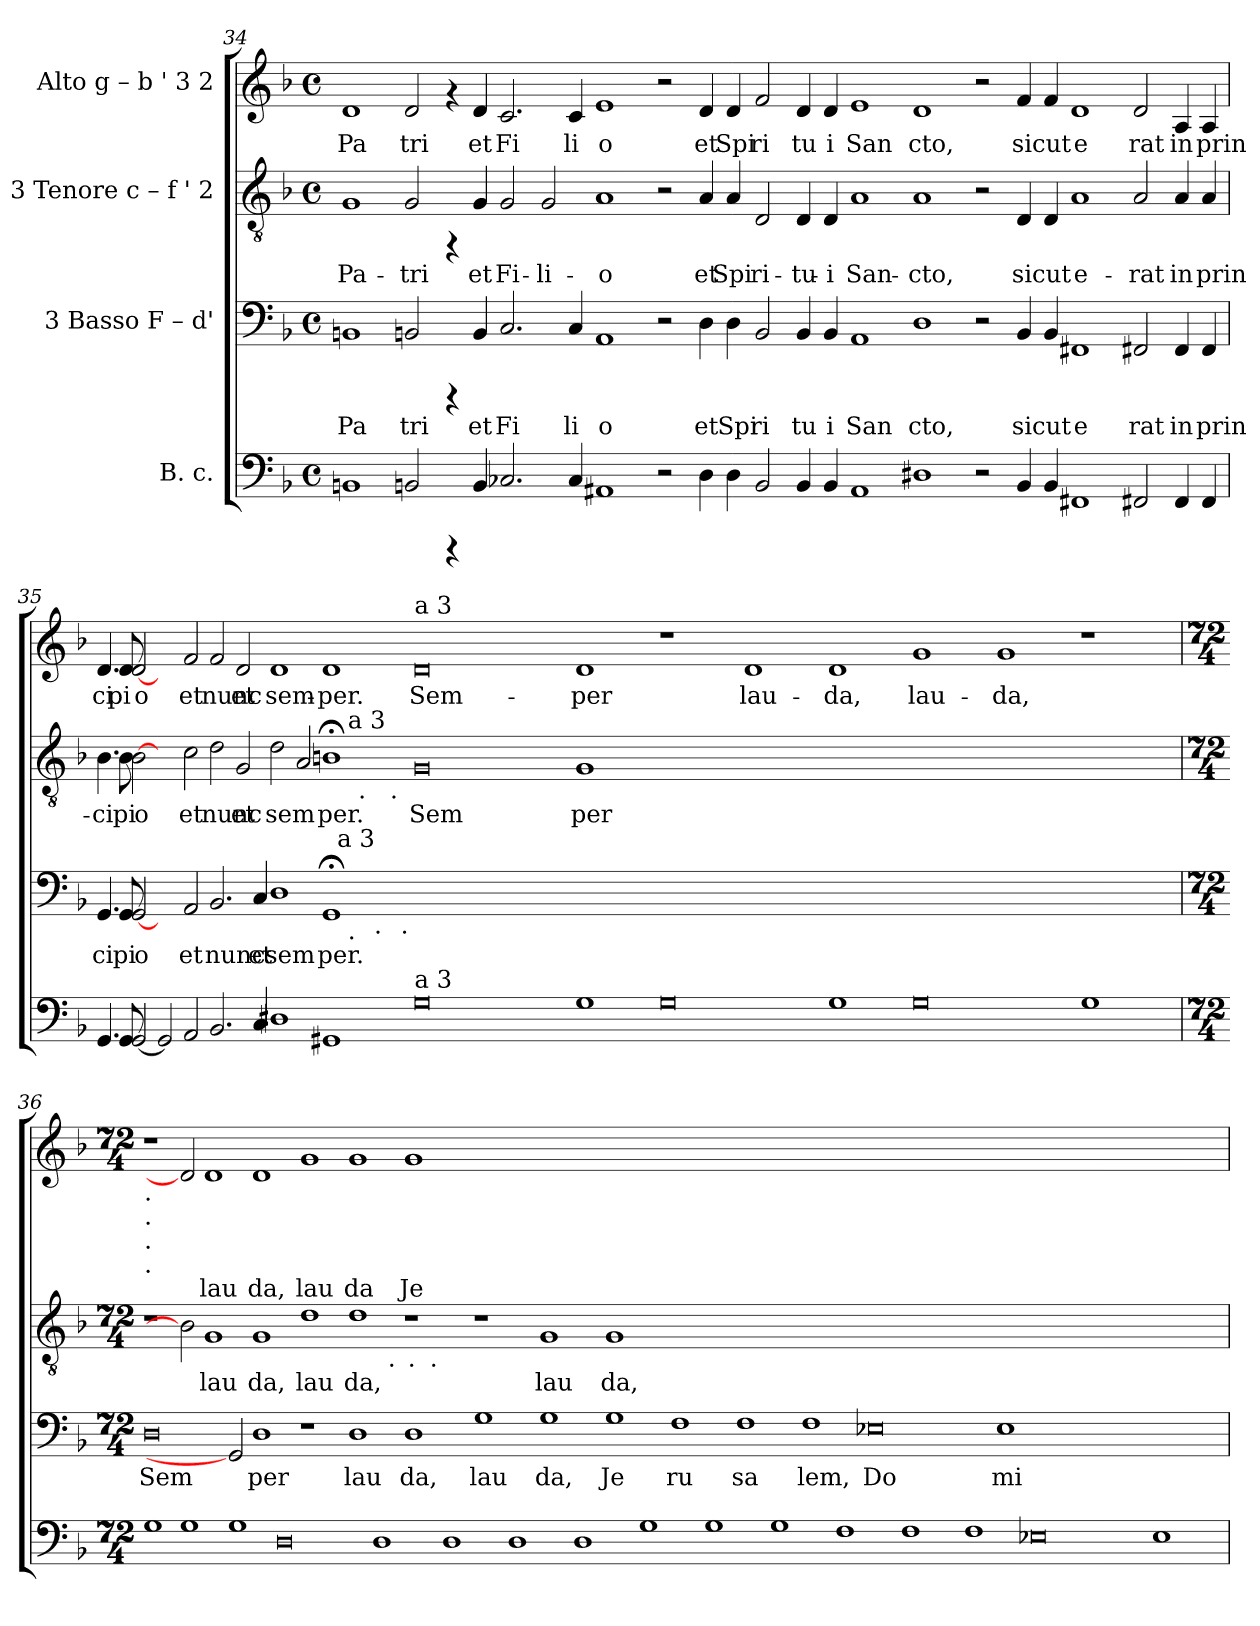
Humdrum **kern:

**kern	**kern	**text	**kern	**text	**kern	**text
*part4	*part3	*part3	*part2	*part2	*part1	*part1
*staff4	*staff3	*staff3	*staff2	*staff2	*staff1	*staff1
*I"B. c.	*I"3  Basso  F – d'	*	*I"3  Tenore  c – f '  2	*	*I"Alto  g – b '  3  2	*
!!LO:LB:g=z
*clefF4	*clefF4	*	*clefGv2	*	*clefG2	*
*k[b-]	*k[b-]	*	*k[b-]	*	*k[b-]	*
*F:	*F:	*	*F:	*	*F:	*
*M4/4	*M4/4	*	*M4/4	*	*M4/4	*
*met(c)	*met(c)	*	*met(c)	*	*met(c)	*
=34	=34	=34	=34	=34	=34	=34
!	!	!LO:LY:b:rj	!	!LO:LY:b:rj	!	!LO:LY:b:rj
1BBn	1BBn	Pa	1G	Pa-	1d	Pa
!	!	!LO:LY:b:rj	!	!LO:LY:b:rj	!	!LO:LY:b:rj
2BBn/	2BBn/	tri	2G/	-tri	2d/	tri
4rCCC	4rCCC	.	4rFF	.	4rf	.
!	!	!LO:LY:b:rj	!	!LO:LY:b:rj	!	!LO:LY:b:rj
4BB/	4BB/	et	4G/	et	4d/	et
!	!	!LO:LY:b:rj	!	!LO:LY:b:rj	!	!LO:LY:b:rj
2.C-/	2.C/	Fi	2G/	Fi-	2.c/	Fi
!	!	!	!	!LO:LY:b:rj	!	!
.	.	.	2G/	-li-	.	.
!	!	!LO:LY:b:rj	!	!	!	!LO:LY:b:rj
4C-/	4C/	li	.	.	4c/	li
!	!	!LO:LY:b:rj	!	!LO:LY:b:rj	!	!LO:LY:b:rj
1AA#	1AA	o	1A	-o	1e	o
2r	2r	.	2r	.	2r	.
!	!	!LO:LY:b:rj	!	!LO:LY:b:rj	!	!LO:LY:b:rj
4D\	4D\	et	4A/	et	4d/	et
!	!	!LO:LY:b:rj	!	!LO:LY:b:rj	!	!LO:LY:b:rj
4D\	4D\	Spi	4A/	Spi-	4d/	Spi
!	!	!LO:LY:b:rj	!	!LO:LY:b:rj	!	!LO:LY:b:rj
2BB/	2BB/	ri	2D/	-ri-	2f/	ri
!	!	!LO:LY:b:rj	!	!LO:LY:b:rj	!	!LO:LY:b:rj
4BB/	4BB/	tu	4D/	-tu-	4d/	tu
!	!	!LO:LY:b:rj	!	!LO:LY:b:rj	!	!LO:LY:b:rj
4BB/	4BB/	i	4D/	-i	4d/	i
!	!	!LO:LY:b:rj	!	!LO:LY:b:rj	!	!LO:LY:b:rj
1AA#	1AA	San	1A	San-	1e	San
!	!	!LO:LY:b:rj	!	!LO:LY:b:rj	!	!LO:LY:b:rj
1D#	1D	cto,	1A	-cto,	1d	cto,
2r	2r	.	2r	.	2r	.
!	!	!LO:LY:b:rj	!	!LO:LY:b:rj	!	!LO:LY:b:rj
4BB/	4BB/	sicut	4D/	sicut	4f/	sicut
!	!	!LO:LY:b:rj	!	!LO:LY:b:rj	!	!LO:LY:b:rj
4BB/	4BB/	.	4D/	.	4f/	.
!	!	!LO:LY:b:rj	!	!LO:LY:b:rj	!	!LO:LY:b:rj
1FF#X	1FF#X	e	1A	e-	1d	e
!	!	!LO:LY:b:rj	!	!LO:LY:b:rj	!	!LO:LY:b:rj
2FF#X/	2FF#X/	rat	2A/	-rat	2d/	rat
!	!	!LO:LY:b:rj	!	!LO:LY:b:rj	!	!LO:LY:b:rj
4FF#/	4FF#/	in	4A/	in	4A/	in
!	!	!LO:LY:b:rj	!	!LO:LY:b:rj	!	!LO:LY:b:rj
4FF#/	4FF#/	prin	4A/	prin-	4A/	prin
!!LO:LB:g=z
=35	=35	=35	=35	=35	=35	=35
!	!	!LO:LY:b:rj	!	!LO:LY:b:rj	!	!LO:LY:b:rj
*	*^	*	*^	*	*	*
*	*	*^	*	*	*^	*	*	*
*	*	*	*^	*	*	*	*^	*	*	*
*	*	*	*	*^	*	*	*	*	*	*	*	*
4.GG/	4.GG/	1ryy	1ryy	1ryy	1ryy	ci	4.B-\	1ryy	1ryy	1ryy	-ci	4.d/	ci-
!	!	!	!	!	!	!LO:LY:b:rj	!	!	!	!	!LO:LY:b:rj	!	!LO:LY:b:rj
8GG/	8GG/	.	.	.	.	pi	8B-\	.	.	.	pi	8d/	-pi-
!	!	!	!	!	!	!LO:LY:b:rj	!	!	!	!	!LO:LY:b:rj	!	!LO:LY:b:rj
[<2GG/	[2GG	.	.	.	.	o	[2B-	.	.	.	o	[2d	-o
2GG/]	2ryy	1ryy	1ryy	1ryy	1ryy	.	2ryy	1ryy	1ryy	4%15ryy	.	2ryy	.
!	!	!	!	!	!	!LO:LY:b:rj	!	!	!	!	!LO:LY:b:rj	!	!LO:LY:b:rj
2AA/	2AA/	.	.	.	.	et	2c\	.	.	.	et	2f/	et
!	!	!	!	!	!	!LO:LY:b:rj	!	!	!	!	!LO:LY:b:rj	!	!LO:LY:b:rj
2.BB-/	2.BB-/	1ryy	1ryy	1ryy	1ryy	nunc	2d\	1ryy	1ryy	.	nunc	2f/	nunc
!	!	!	!	!	!	!	!	!	!	!	!LO:LY:b:rj	!	!LO:LY:b:rj
.	.	.	.	.	.	.	2G/	.	.	.	et	2d/	et
!	!	!	!	!	!	!LO:LY:b:rj	!	!	!	!	!	!	!
4C/	4C/	.	.	.	.	et	.	.	.	.	.	.	.
!	!	!	!	!	!	!LO:LY:b:rj	!	!	!	!	!LO:LY:b:rj	!	!LO:LY:b:rj
1D#	1D	1ryy	1ryy	1ryy	1ryy	sem	2d\	1ryy	1ryy	.	sem	1d	sem-
!	!	!	!	!	!	!	!	!	!	!	!LO:LY:b:rj	!	!
.	.	.	.	.	.	.	2A/	.	.	.	.	.	.
!	!	!	!	!	!	!LO:LY:b:rj	!	!	!	!	!LO:LY:b:rj	!	!LO:LY:b:rj
1GG#	1GG;<	8.ryy	4ryy	2ryy	2ryy	per.	1Bn;<	4ryy	4.ryy	.	per.	1d	-per.
!	!	!LO:TX:a:t=a 3	!	!	!	!	!	!	!	!	!	!	!
.	.	1ryy	.	.	.	.	.	.	.	.	.	.	.
.	.	.	64ryy	.	.	.	.	64ryy	.	.	.	.	.
!	!	!	!	!	!	!	!	!LO:TX:a:t=a 3	!	!	!	!	!
!	!	!	!LO:TX:b:t=.	!	!	!	!	!	!	!	!	!	!
.	.	.	1ryy	.	.	.	.	1ryy	.	.	.	.	.
!	!	!	!	!	!	!	!	!	!LO:TX:b:t=.	!	!	!	!
.	.	.	.	.	.	.	.	.	1ryy	.	.	.	.
.	.	.	.	32ryy	4ryy	.	.	.	.	.	.	.	.
!	!	!	!	!LO:TX:b:t=.	!	!	!	!	!	!	!	!	!
.	.	.	.	1ryy	.	.	.	.	.	.	.	.	.
!	!	!	!	!	!	!	!	!	!	!LO:TX:b:t=.	!	!	!
.	.	.	.	.	16ryy	.	.	.	.	1ryy	.	.	.
.	.	.	.	.	64ryy	.	.	.	.	.	.	.	.
!	!	!	!	!	!LO:TX:b:t=.	!	!	!	!	!	!	!	!
.	.	.	.	.	1ryy	.	.	.	.	.	.	.	.
!	!	!	!	!	!	!	!	!	!	!	!	!LO:TX:a:t=a 3	!
!LO:TX:a:t=a 3	!	!	!	!	!	!	!	!	!	!	!	!	!
!	!	!	!	!	!	!	!	!	!	!	!LO:LY:b:rj	!	!LO:LY:b:rj
0G	000ryy	.	.	.	.	.	0G	.	.	.	Sem	0d	Sem-
.	.	1ryy	.	.	.	.	.	.	.	.	.	.	.
.	.	.	1ryy	.	.	.	.	1ryy	.	.	.	.	.
.	.	.	.	.	.	.	.	.	1ryy	.	.	.	.
.	.	.	.	1ryy	.	.	.	.	.	.	.	.	.
.	.	.	.	.	.	.	.	.	.	1ryy	.	.	.
.	.	.	.	.	1ryy	.	.	.	.	.	.	.	.
.	.	1ryy	.	.	.	.	.	.	.	.	.	.	.
.	.	.	1ryy	.	.	.	.	1ryy	.	.	.	.	.
.	.	.	.	.	.	.	.	.	1ryy	.	.	.	.
.	.	.	.	1ryy	.	.	.	.	.	.	.	.	.
.	.	.	.	.	.	.	.	.	.	1ryy	.	.	.
.	.	.	.	.	1ryy	.	.	.	.	.	.	.	.
!	!	!	!	!	!	!	!	!	!	!	!LO:LY:b:rj	!	!LO:LY:b:rj
1G	.	.	.	.	.	.	1G	.	.	.	per	1d	-per
.	.	1ryy	.	.	.	.	.	.	.	.	.	.	.
.	.	.	1ryy	.	.	.	.	1ryy	.	.	.	.	.
.	.	.	.	.	.	.	.	.	1ryy	.	.	.	.
.	.	.	.	1ryy	.	.	.	.	.	.	.	.	.
.	.	.	.	.	.	.	.	.	.	1ryy	.	.	.
.	.	.	.	.	1ryy	.	.	.	.	.	.	.	.
0G	.	.	.	.	.	.	00.ryy	.	.	.	.	1r	.
.	.	1ryy	.	.	.	.	.	.	.	.	.	.	.
.	.	.	1ryy	.	.	.	.	1ryy	.	.	.	.	.
.	.	.	.	.	.	.	.	.	1ryy	.	.	.	.
.	.	.	.	1ryy	.	.	.	.	.	.	.	.	.
.	.	.	.	.	.	.	.	.	.	1ryy	.	.	.
.	.	.	.	.	1ryy	.	.	.	.	.	.	.	.
!	!	!	!	!	!	!	!	!	!	!	!	!	!LO:LY:b:rj
.	.	.	.	.	.	.	.	.	.	.	.	1d	lau-
.	.	1ryy	.	.	.	.	.	.	.	.	.	.	.
.	.	.	1ryy	.	.	.	.	1ryy	.	.	.	.	.
.	.	.	.	.	.	.	.	.	1ryy	.	.	.	.
.	.	.	.	1ryy	.	.	.	.	.	.	.	.	.
.	.	.	.	.	.	.	.	.	.	1ryy	.	.	.
.	.	.	.	.	1ryy	.	.	.	.	.	.	.	.
!	!	!	!	!	!	!	!	!	!	!	!	!	!LO:LY:b:rj
1G	.	.	.	.	.	.	.	.	.	.	.	1d	-da,
.	.	1ryy	.	.	.	.	.	.	.	.	.	.	.
.	.	.	1ryy	.	.	.	.	1ryy	.	.	.	.	.
.	.	.	.	.	.	.	.	.	1ryy	.	.	.	.
.	.	.	.	1ryy	.	.	.	.	.	.	.	.	.
.	.	.	.	.	.	.	.	.	.	1ryy	.	.	.
.	.	.	.	.	1ryy	.	.	.	.	.	.	.	.
!	!	!	!	!	!	!	!	!	!	!	!	!	!LO:LY:b:rj
0G	.	.	.	.	.	.	.	.	.	.	.	1g	lau-
.	.	1ryy	.	.	.	.	.	.	.	.	.	.	.
.	.	.	1ryy	.	.	.	.	1ryy	.	.	.	.	.
.	.	.	.	.	.	.	.	.	1ryy	.	.	.	.
.	.	.	.	1ryy	.	.	.	.	.	.	.	.	.
.	.	.	.	.	.	.	.	.	.	1ryy	.	.	.
.	.	.	.	.	1ryy	.	.	.	.	.	.	.	.
!	!	!	!	!	!	!	!	!	!	!	!	!	!LO:LY:b:rj
.	.	.	.	.	.	.	.	.	.	.	.	1g	-da,
.	.	1ryy	.	.	.	.	.	.	.	.	.	.	.
.	.	.	1ryy	.	.	.	.	1ryy	.	.	.	.	.
.	.	.	.	.	.	.	.	.	1ryy	.	.	.	.
.	.	.	.	1ryy	.	.	.	.	.	.	.	.	.
.	.	.	.	.	.	.	.	.	.	1ryy	.	.	.
.	.	.	.	.	1ryy	.	.	.	.	.	.	.	.
1G	1ryy	.	.	.	.	.	.	.	.	.	.	1r	.
.	.	2ryy	.	.	.	.	.	.	.	.	.	.	.
.	.	.	2ryy	.	.	.	.	2ryy	.	.	.	.	.
.	.	.	.	.	.	.	.	.	2ryy	.	.	.	.
.	.	.	.	4...ryy	.	.	.	.	.	.	.	.	.
.	.	4ryy	.	.	.	.	.	.	.	.	.	.	.
.	.	.	.	.	.	.	.	.	.	4ryy	.	.	.
.	.	.	8...ryy	.	.	.	.	8...ryy	.	.	.	.	.
.	.	.	.	.	8ryy	.	.	.	.	.	.	.	.
.	.	.	.	.	.	.	.	.	8ryy	.	.	.	.
.	.	16ryy	.	.	.	.	.	.	.	.	.	.	.
.	.	.	.	.	32.ryy	.	.	.	.	.	.	.	.
*	*v	*v	*v	*v	*v	*	*	*	*	*	*	*	*
!!LO:PB:g=z
=36	=36	=36	=36	=36	=36	=36	=36	=36	=36
*M72/4	*M72/4	*	*M72/4	*	*	*	*	*M72/4	*
*	*^	*	*	*	*	*	*	*	*
*	*	*^	*	*	*	*	*	*	*	*
*	*	*	*^	*	*	*	*	*	*	*	*
*	*	*	*	*^	*	*	*	*	*	*	*	*
!	!	!	!	!	!	!	!	!	!	!	!	!LO:TX:b:t=.	!
!	!	!	!	!	!	!	!	!	!	!	!	!LO:TX:b:t=.	!
!	!	!	!	!	!	!	!	!	!	!	!	!LO:TX:b:t=.	!
!	!	!	!	!	!	!	!	!	!	!	!	!LO:TX:b:t=.	!
!	!LO:TX:b:t=.	!	!	!	!	!	!	!	!	!	!	!	!
!	!	!	!	!	!	!LO:LY:b:rj	!	!	!	!	!	!	!
*	*v	*v	*v	*v	*v	*	*	*	*	*	*	*	*
1G	0D	Sem	1r	1ryy	1ryy	1ryy	.	1r	.
1G	.	.	2B-]	1ryy	1ryy	1ryy	.	2d]	.
!	!	!	!	!	!	!	!LO:LY:b:rj	!	!LO:LY:b:rj
.	.	.	1G	.	.	.	lau	1d	lau
1G	2GG]	.	.	1ryy	1ryy	1ryy	.	.	.
!	!	!LO:LY:b:rj	!	!	!	!	!LO:LY:b:rj	!	!LO:LY:b:rj
.	1D	per	1G	.	.	.	da,	1d	da,
0D	.	.	.	1ryy	1ryy	1ryy	.	.	.
!	!	!	!	!	!	!	!LO:LY:b:rj	!	!LO:LY:b:rj
.	1r	.	1d	.	.	.	lau	1g	lau
.	.	.	.	1ryy	1ryy	1ryy	.	.	.
!	!	!LO:LY:b:rj	!	!	!	!	!LO:LY:b:rj	!	!LO:LY:b:rj
.	1D	lau	1d	.	.	.	da,	1g	da
1D	.	.	.	8..ryy	2ryy	2ryy	.	.	.
!	!	!	!	!LO:TX:b:t=.	!	!	!	!	!
.	.	.	.	1ryy	.	.	.	.	.
!	!	!LO:LY:b:rj	!	!	!	!	!	!	!LO:LY:b:rj
.	1D	da,	1r	.	64ryy	4ryy	.	1g	Je
!	!	!	!	!	!LO:TX:b:t=.	!	!	!	!
.	.	.	.	.	1ryy	.	.	.	.
.	.	.	.	.	.	16ryy	.	.	.
!	!	!	!	!	!	!LO:TX:b:t=.	!	!	!
.	.	.	.	.	.	1ryy	.	.	.
1D	.	.	.	.	.	.	.	.	.
.	.	.	.	1ryy	.	.	.	.	.
!	!	!LO:LY:b:rj	!	!	!	!	!	!	!
.	1G	lau	1r	.	.	.	.	000ryy	.
.	.	.	.	.	1ryy	.	.	.	.
.	.	.	.	.	.	1ryy	.	.	.
1D	.	.	.	.	.	.	.	.	.
.	.	.	.	1ryy	.	.	.	.	.
!	!	!LO:LY:b:rj	!	!	!	!	!LO:LY:b:rj	!	!
.	1G	da,	1G	.	.	.	lau	.	.
.	.	.	.	.	1ryy	.	.	.	.
.	.	.	.	.	.	1ryy	.	.	.
1D	.	.	.	.	.	.	.	.	.
.	.	.	.	1ryy	.	.	.	.	.
!	!	!LO:LY:b:rj	!	!	!	!	!LO:LY:b:rj	!	!
.	1G	Je	1G	.	.	.	da,	.	.
.	.	.	.	.	1ryy	.	.	.	.
.	.	.	.	.	.	1ryy	.	.	.
1G	.	.	.	.	.	.	.	.	.
.	.	.	.	1ryy	.	.	.	.	.
!	!	!LO:LY:b:rj	!	!	!	!	!	!	!
.	1F	ru	000ryy	.	.	.	.	.	.
.	.	.	.	.	1ryy	.	.	.	.
.	.	.	.	.	.	1ryy	.	.	.
1G	.	.	.	.	.	.	.	.	.
.	.	.	.	1ryy	.	.	.	.	.
!	!	!LO:LY:b:rj	!	!	!	!	!	!	!
.	1F	sa	.	.	.	.	.	.	.
.	.	.	.	.	1ryy	.	.	.	.
.	.	.	.	.	.	1ryy	.	.	.
1G	.	.	.	.	.	.	.	.	.
.	.	.	.	1ryy	.	.	.	.	.
!	!	!LO:LY:b:rj	!	!	!	!	!	!	!
.	1F	lem,	.	.	.	.	.	.	.
.	.	.	.	.	1ryy	.	.	.	.
.	.	.	.	.	.	1ryy	.	.	.
1F	.	.	.	.	.	.	.	.	.
.	.	.	.	1ryy	.	.	.	.	.
!	!	!LO:LY:b:rj	!	!	!	!	!	!	!
.	0E-X	Do	.	.	.	.	.	.	.
.	.	.	.	.	1ryy	.	.	.	.
.	.	.	.	.	.	1ryy	.	.	.
1F	.	.	.	.	.	.	.	.	.
.	.	.	.	1ryy	.	.	.	.	.
.	.	.	.	.	1ryy	.	.	.	.
.	.	.	.	.	.	1ryy	.	.	.
1F	.	.	.	.	.	.	.	.	.
.	.	.	.	1ryy	.	.	.	.	.
!	!	!LO:LY:b:rj	!	!	!	!	!	!	!
.	1E-	mi	.	.	.	.	.	2%7ryy	.
.	.	.	.	.	1ryy	.	.	.	.
.	.	.	.	.	.	1ryy	.	.	.
0E-X	.	.	.	.	.	.	.	.	.
.	.	.	.	1ryy	.	.	.	.	.
.	0ryy	.	.	.	.	.	.	.	.
.	.	.	.	.	1ryy	.	.	.	.
.	.	.	.	.	.	1ryy	.	.	.
.	.	.	.	1ryy	.	.	.	.	.
.	.	.	.	.	1ryy	.	.	.	.
.	.	.	.	.	.	1ryy	.	.	.
1E-	.	.	.	.	.	.	.	.	.
.	.	.	.	2ryy	.	.	.	.	.
.	2ryy	.	2ryy	.	.	.	.	.	.
.	.	.	.	.	4ryy	.	.	.	.
.	.	.	.	4ryy	.	.	.	.	.
.	.	.	.	.	8...ryy	.	.	.	.
.	.	.	.	.	.	8.ryy	.	.	.
.	.	.	.	32ryy	.	.	.	.	.
*	*	*	*v	*v	*v	*v	*	*	*
=	=	=	=	=	=	=
*-	*-	*-	*-	*-	*-	*-
